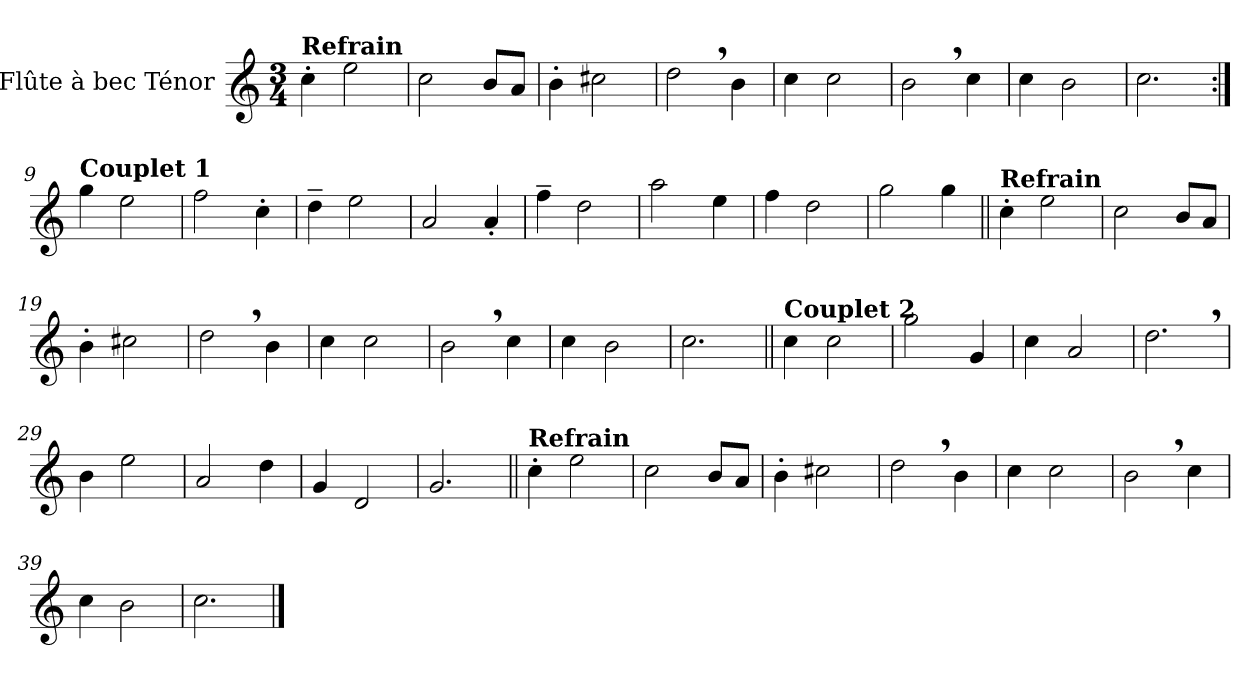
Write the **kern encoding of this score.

**kern
*part1
*staff1
*I"Flûte à bec Ténor
*I'Fl. bc. T.
*clefG2
*k[]
*M3/4
=1
!LO:TX:a:B:t=Refrain
4cc'\
2ee\
=2
2cc\
8b/L
8a/J
=3
4b'\
2cc#Xi\
=4
2dd,\
4b\
=5
4cc\
2cc\
=6
2b,\
4cc\
=7
4cc\
2b\
!!LO:LB:g=z
=8
2.cc\
=9:|!
!LO:TX:a:B:t=Couplet 1
4gg\
2ee\
=10
2ff\
4cc'\
=11
4dd~\
2ee\
=12
2a/
4a'/
=13
4ff~\
2dd\
=14
2aa\
4ee\
=15
4ff\
2dd\
!!LO:LB:g=z
=16
2gg\
4gg\
=17||
!LO:TX:a:B:t=Refrain
4cc'\
2ee\
=18
2cc\
8b/L
8a/J
=19
4b'\
2cc#Xi\
=20
2dd,\
4b\
=21
4cc\
2cc\
=22
2b,\
4cc\
!!LO:LB:g=z
=23
4cc\
2b\
=24
2.cc\
=25||
!LO:TX:a:B:t=Couplet 2
4cc\
2cc\
=26
2gg\
4g/
=27
4cc\
2a/
=28
2.dd,\
=29
4b\
2ee\
=30
2a/
4dd\
!!LO:LB:g=z
=31
4g/
2d/
=32
2.g/
=33||
!LO:TX:a:B:t=Refrain
4cc'\
2ee\
=34
2cc\
8b/L
8a/J
=35
4b'\
2cc#Xi\
=36
2dd,\
4b\
=37
4cc\
2cc\
=38
2b,\
4cc\
!!LO:LB:g=z
=39
4cc\
2b\
=40
2.cc\
==
*-
